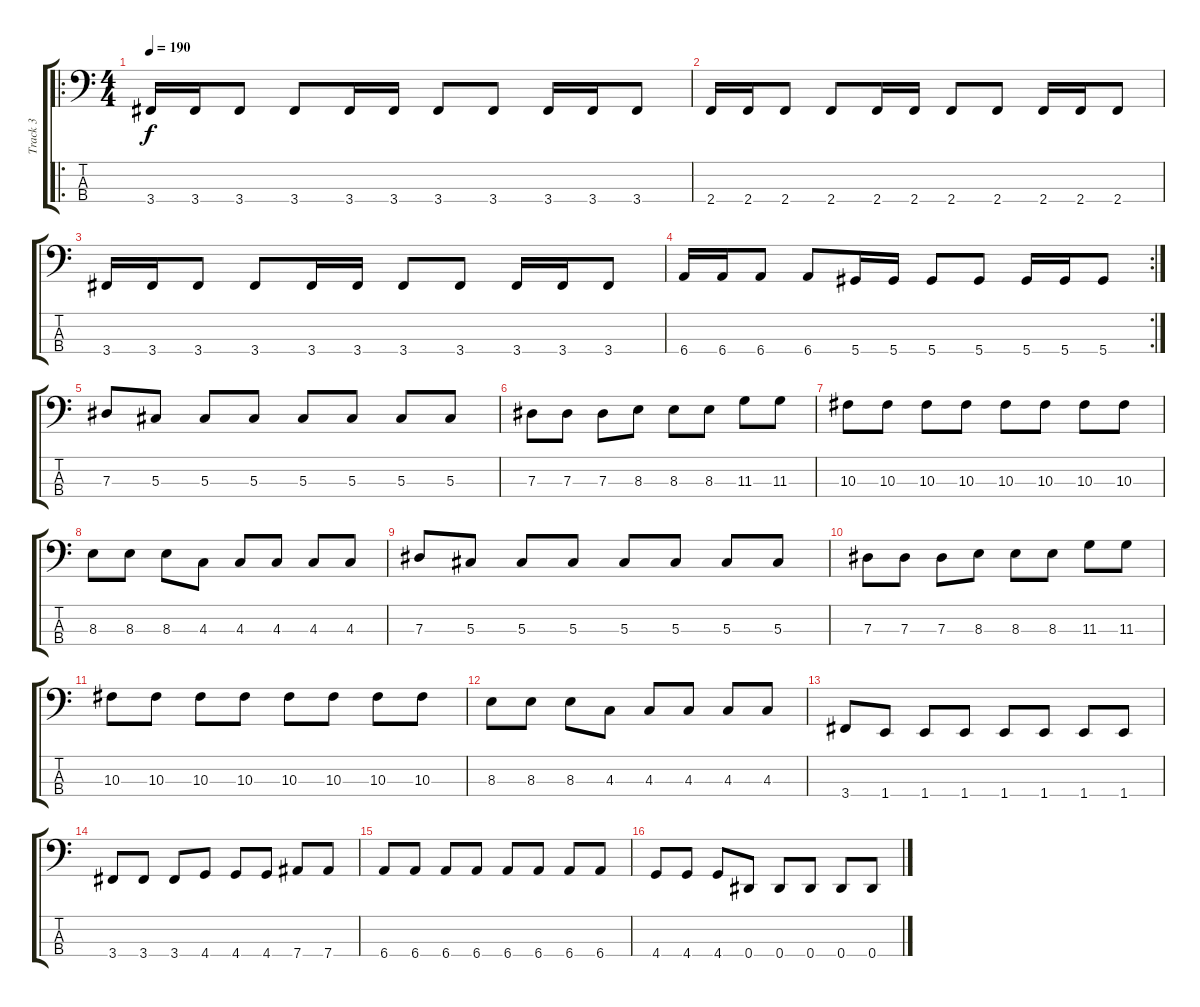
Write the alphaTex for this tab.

\track ("Track 3" "Track 3") {instrument electricbassfinger}
\staff {score tabs}
\tuning (Gb2 Db2 Ab1 Eb1) {hide}
\ro
\ts (4 4)
\tempo 190
\clef f4
\ks c
3.4.16{dy f} 3.4.16 3.4.8 3.4.8 3.4.16 3.4.16 3.4.8 3.4.8 3.4.16 3.4.16 3.4.8 |
2.4.16 2.4.16 2.4.8 2.4.8 2.4.16 2.4.16 2.4.8 2.4.8 2.4.16 2.4.16 2.4.8 |
3.4.16 3.4.16 3.4.8 3.4.8 3.4.16 3.4.16 3.4.8 3.4.8 3.4.16 3.4.16 3.4.8 |
\rc 2
6.4.16 6.4.16 6.4.8 6.4.8 5.4.16 5.4.16 5.4.8 5.4.8 5.4.16 5.4.16 5.4.8 |
7.3.8 5.3.8 5.3.8 5.3.8 5.3.8 5.3.8 5.3.8 5.3.8 |
7.3.8 7.3.8 7.3.8 8.3.8 8.3.8 8.3.8 11.3.8 11.3.8 |
10.3.8 10.3.8 10.3.8 10.3.8 10.3.8 10.3.8 10.3.8 10.3.8 |
8.3.8 8.3.8 8.3.8 4.3.8 4.3.8 4.3.8 4.3.8 4.3.8 |
7.3.8 5.3.8 5.3.8 5.3.8 5.3.8 5.3.8 5.3.8 5.3.8 |
7.3.8 7.3.8 7.3.8 8.3.8 8.3.8 8.3.8 11.3.8 11.3.8 |
10.3.8 10.3.8 10.3.8 10.3.8 10.3.8 10.3.8 10.3.8 10.3.8 |
8.3.8 8.3.8 8.3.8 4.3.8 4.3.8 4.3.8 4.3.8 4.3.8 |
3.4.8 1.4.8 1.4.8 1.4.8 1.4.8 1.4.8 1.4.8 1.4.8 |
3.4.8 3.4.8 3.4.8 4.4.8 4.4.8 4.4.8 7.4.8 7.4.8 |
6.4.8 6.4.8 6.4.8 6.4.8 6.4.8 6.4.8 6.4.8 6.4.8 |
4.4.8 4.4.8 4.4.8 0.4.8 0.4.8 0.4.8 0.4.8 0.4.8
